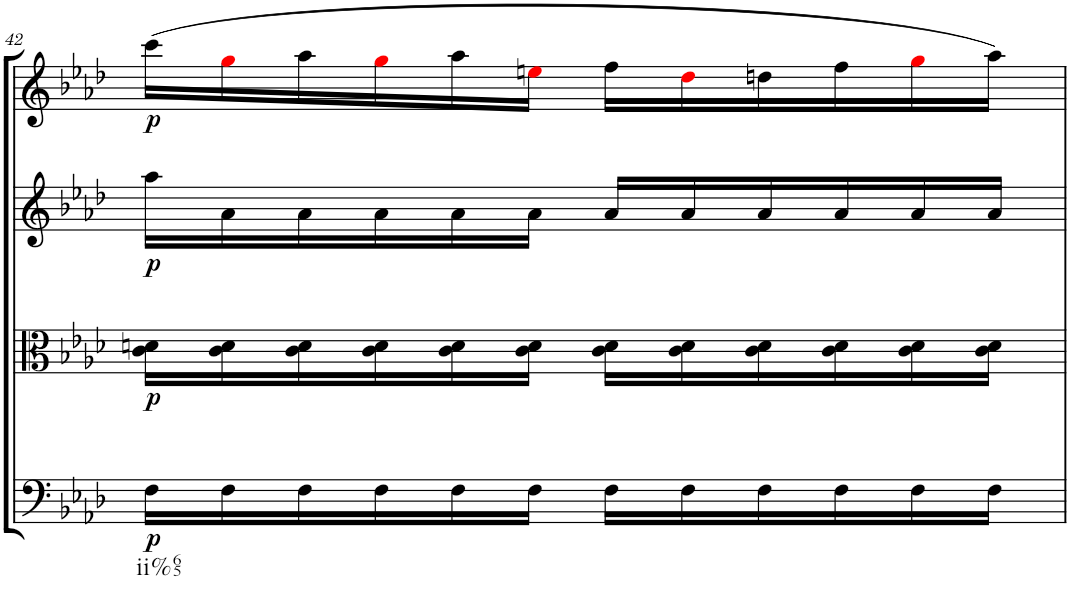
**kern	**dynam	**kern	**dynam	**kern	**dynam	**kern	**dynam
*part4	*part4	*part3	*part3	*part2	*part2	*part1	*part1
*staff4	*staff4	*staff3	*staff3	*staff2	*staff2	*staff1	*staff1
*I"Cello	*	*I"Viola	*	*I"2nd Violin	*	*I"1st Violin	*
*	*	*I'Vla	*	*I'Vln	*	*I'Vln	*
!!LO:PB:g=z
*clefF4	*	*clefC3	*	*clefG2	*	*clefG2	*
*k[b-e-a-d-]	*	*k[b-e-a-d-]	*	*k[b-e-a-d-]	*	*k[b-e-a-d-]	*
*M6/8	*	*M6/8	*	*M6/8	*	*M6/8	*
=42	=42	=42	=42	=42	=42	=42	=42
!LO:TX:b:t=ii%65	!	!	!	!	!	!	!
!	!LO:DY:b	!	!LO:DY:b	!	!LO:DY:b	!	!LO:DY:b
16F\LL	p	16c\ 16dn\LL	p	16aa-\LL	p	(16ccc\LL	p
16F\	.	16c\ 16d\	.	16a-\	.	16ggi\	.
16F\	.	16c\ 16d\	.	16a-\	.	16aa-\	.
16F\	.	16c\ 16d\	.	16a-\	.	16ggi\	.
16F\	.	16c\ 16d\	.	16a-\	.	16aa-\	.
16F\JJ	.	16c\ 16d\JJ	.	16a-\JJ	.	16eeni\JJ	.
16F\LL	.	16c\ 16d\LL	.	16a-/LL	.	16ff\LL	.
16F\	.	16c\ 16d\	.	16a-/	.	16dd-i\	.
16F\	.	16c\ 16d\	.	16a-/	.	16ddn\	.
16F\	.	16c\ 16d\	.	16a-/	.	16ff\	.
16F\	.	16c\ 16d\	.	16a-/	.	16ggi\	.
16F\JJ	.	16c\ 16d\JJ	.	16a-/JJ	.	16aa-\JJ)	.
=	=	=	=	=	=	=	=
*-	*-	*-	*-	*-	*-	*-	*-
